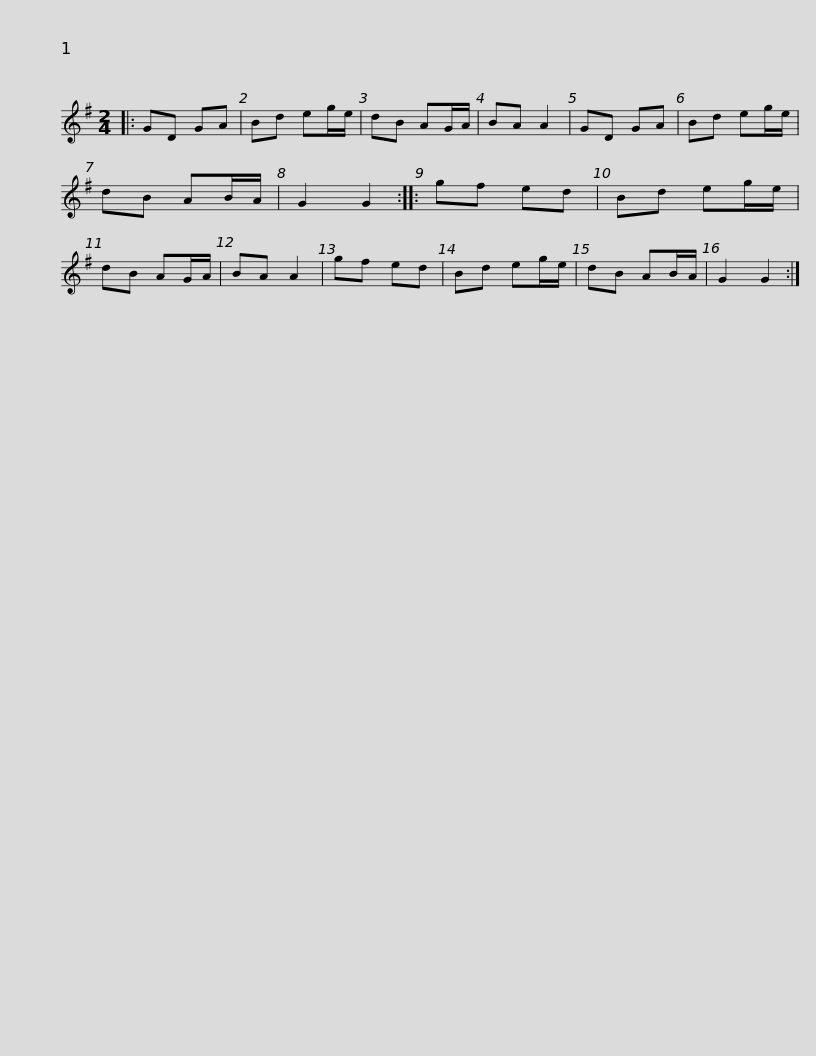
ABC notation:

X:1
L:1/8
M:2/4
I:linebreak $
K:G
V:1 treble
V:1
|: GD GA | Bd eg/e/ | dB AG/A/ | BA A2 | GD GA | %5
 Bd eg/e/ | dB AB/A/ | G2 G2 :: gf ed | Bd eg/e/ |$ %10
 dB AG/A/ | BA A2 | gf ed | Bd eg/e/ | dB AB/A/ | %15
 G2 G2 :| %16
